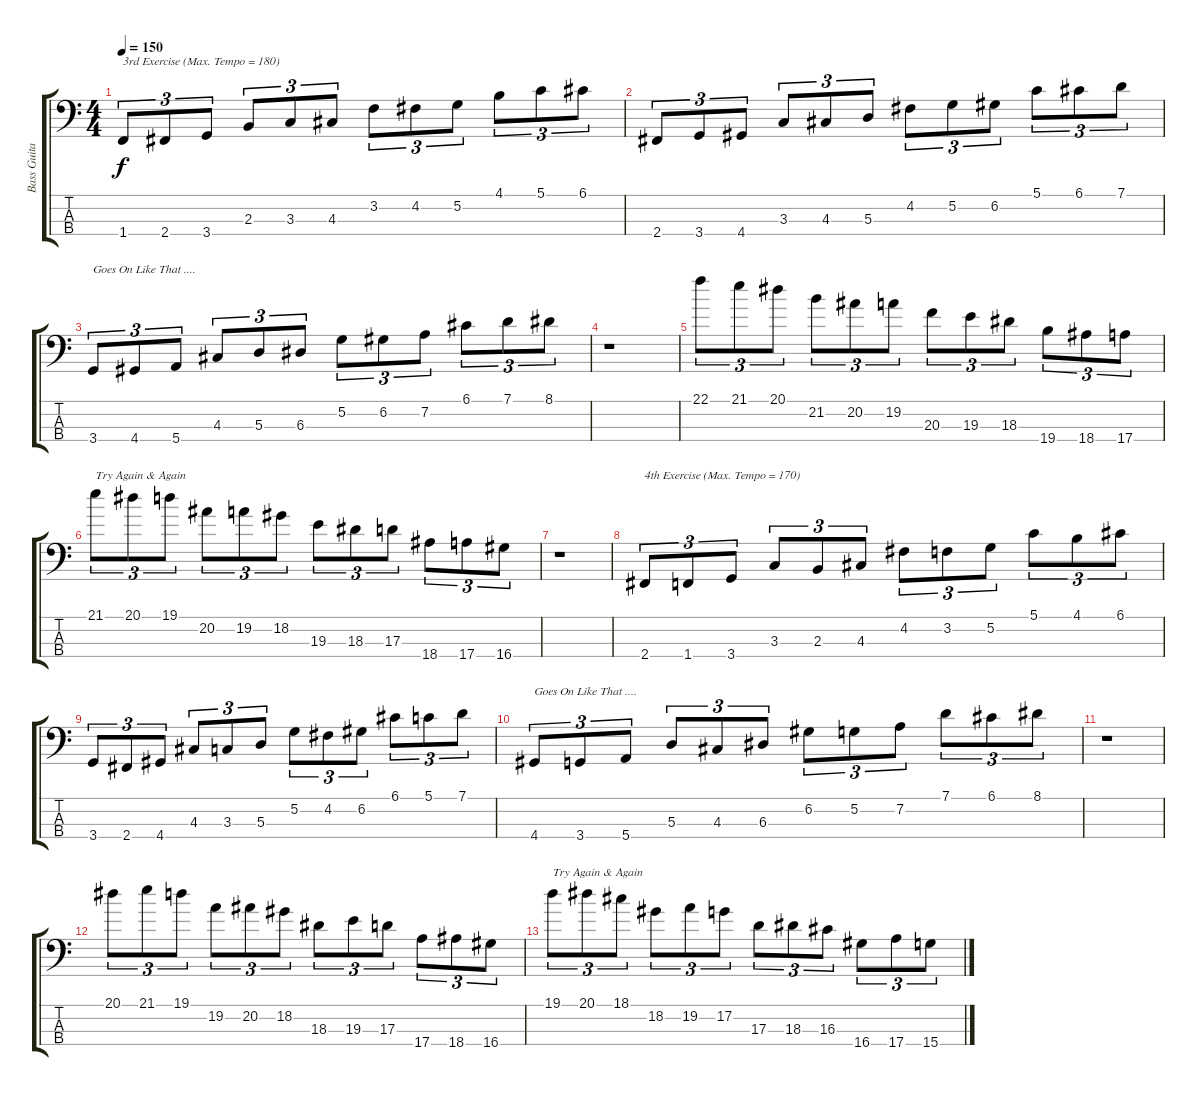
\track ("Bass Guitar" "Bass Guita") {instrument electricbassfinger}
\staff {score tabs}
\tuning (G2 D2 A1 E1) {hide}
\ts (4 4)
\tempo 150
\clef f4
\ks c
1.4.8{tu (3 2) txt "3rd Exercise (Max. Tempo = 180)" dy f instrument electricbassfinger} 2.4.8{tu (3 2)} 3.4.8{tu (3 2)} 2.3.8{tu (3 2)} 3.3.8{tu (3 2)} 4.3.8{tu (3 2)} 3.2.8{tu (3 2)} 4.2.8{tu (3 2)} 5.2.8{tu (3 2)} 4.1.8{tu (3 2)} 5.1.8{tu (3 2)} 6.1.8{tu (3 2)} |
2.4.8{tu (3 2)} 3.4.8{tu (3 2)} 4.4.8{tu (3 2)} 3.3.8{tu (3 2)} 4.3.8{tu (3 2)} 5.3.8{tu (3 2)} 4.2.8{tu (3 2)} 5.2.8{tu (3 2)} 6.2.8{tu (3 2)} 5.1.8{tu (3 2)} 6.1.8{tu (3 2)} 7.1.8{tu (3 2)} |
3.4.8{tu (3 2) txt "Goes On Like That ...."} 4.4.8{tu (3 2)} 5.4.8{tu (3 2)} 4.3.8{tu (3 2)} 5.3.8{tu (3 2)} 6.3.8{tu (3 2)} 5.2.8{tu (3 2)} 6.2.8{tu (3 2)} 7.2.8{tu (3 2)} 6.1.8{tu (3 2)} 7.1.8{tu (3 2)} 8.1.8{tu (3 2)} |
r.1 |
22.1.8{tu (3 2)} 21.1.8{tu (3 2)} 20.1.8{tu (3 2)} 21.2.8{tu (3 2)} 20.2.8{tu (3 2)} 19.2.8{tu (3 2)} 20.3.8{tu (3 2)} 19.3.8{tu (3 2)} 18.3.8{tu (3 2)} 19.4.8{tu (3 2)} 18.4.8{tu (3 2)} 17.4.8{tu (3 2)} |
21.1.8{tu (3 2) txt "Try Again & Again"} 20.1.8{tu (3 2)} 19.1.8{tu (3 2)} 20.2.8{tu (3 2)} 19.2.8{tu (3 2)} 18.2.8{tu (3 2)} 19.3.8{tu (3 2)} 18.3.8{tu (3 2)} 17.3.8{tu (3 2)} 18.4.8{tu (3 2)} 17.4.8{tu (3 2)} 16.4.8{tu (3 2)} |
r.1 |
2.4.8{tu (3 2) txt "4th Exercise (Max. Tempo = 170)"} 1.4.8{tu (3 2)} 3.4.8{tu (3 2)} 3.3.8{tu (3 2)} 2.3.8{tu (3 2)} 4.3.8{tu (3 2)} 4.2.8{tu (3 2)} 3.2.8{tu (3 2)} 5.2.8{tu (3 2)} 5.1.8{tu (3 2)} 4.1.8{tu (3 2)} 6.1.8{tu (3 2)} |
3.4.8{tu (3 2)} 2.4.8{tu (3 2)} 4.4.8{tu (3 2)} 4.3.8{tu (3 2)} 3.3.8{tu (3 2)} 5.3.8{tu (3 2)} 5.2.8{tu (3 2)} 4.2.8{tu (3 2)} 6.2.8{tu (3 2)} 6.1.8{tu (3 2)} 5.1.8{tu (3 2)} 7.1.8{tu (3 2)} |
4.4.8{tu (3 2) txt "Goes On Like That ...."} 3.4.8{tu (3 2)} 5.4.8{tu (3 2)} 5.3.8{tu (3 2)} 4.3.8{tu (3 2)} 6.3.8{tu (3 2)} 6.2.8{tu (3 2)} 5.2.8{tu (3 2)} 7.2.8{tu (3 2)} 7.1.8{tu (3 2)} 6.1.8{tu (3 2)} 8.1.8{tu (3 2)} |
r.1 |
20.1.8{tu (3 2)} 21.1.8{tu (3 2)} 19.1.8{tu (3 2)} 19.2.8{tu (3 2)} 20.2.8{tu (3 2)} 18.2.8{tu (3 2)} 18.3.8{tu (3 2)} 19.3.8{tu (3 2)} 17.3.8{tu (3 2)} 17.4.8{tu (3 2)} 18.4.8{tu (3 2)} 16.4.8{tu (3 2)} |
19.1.8{tu (3 2) txt "Try Again & Again"} 20.1.8{tu (3 2)} 18.1.8{tu (3 2)} 18.2.8{tu (3 2)} 19.2.8{tu (3 2)} 17.2.8{tu (3 2)} 17.3.8{tu (3 2)} 18.3.8{tu (3 2)} 16.3.8{tu (3 2)} 16.4.8{tu (3 2)} 17.4.8{tu (3 2)} 15.4.8{tu (3 2)}
